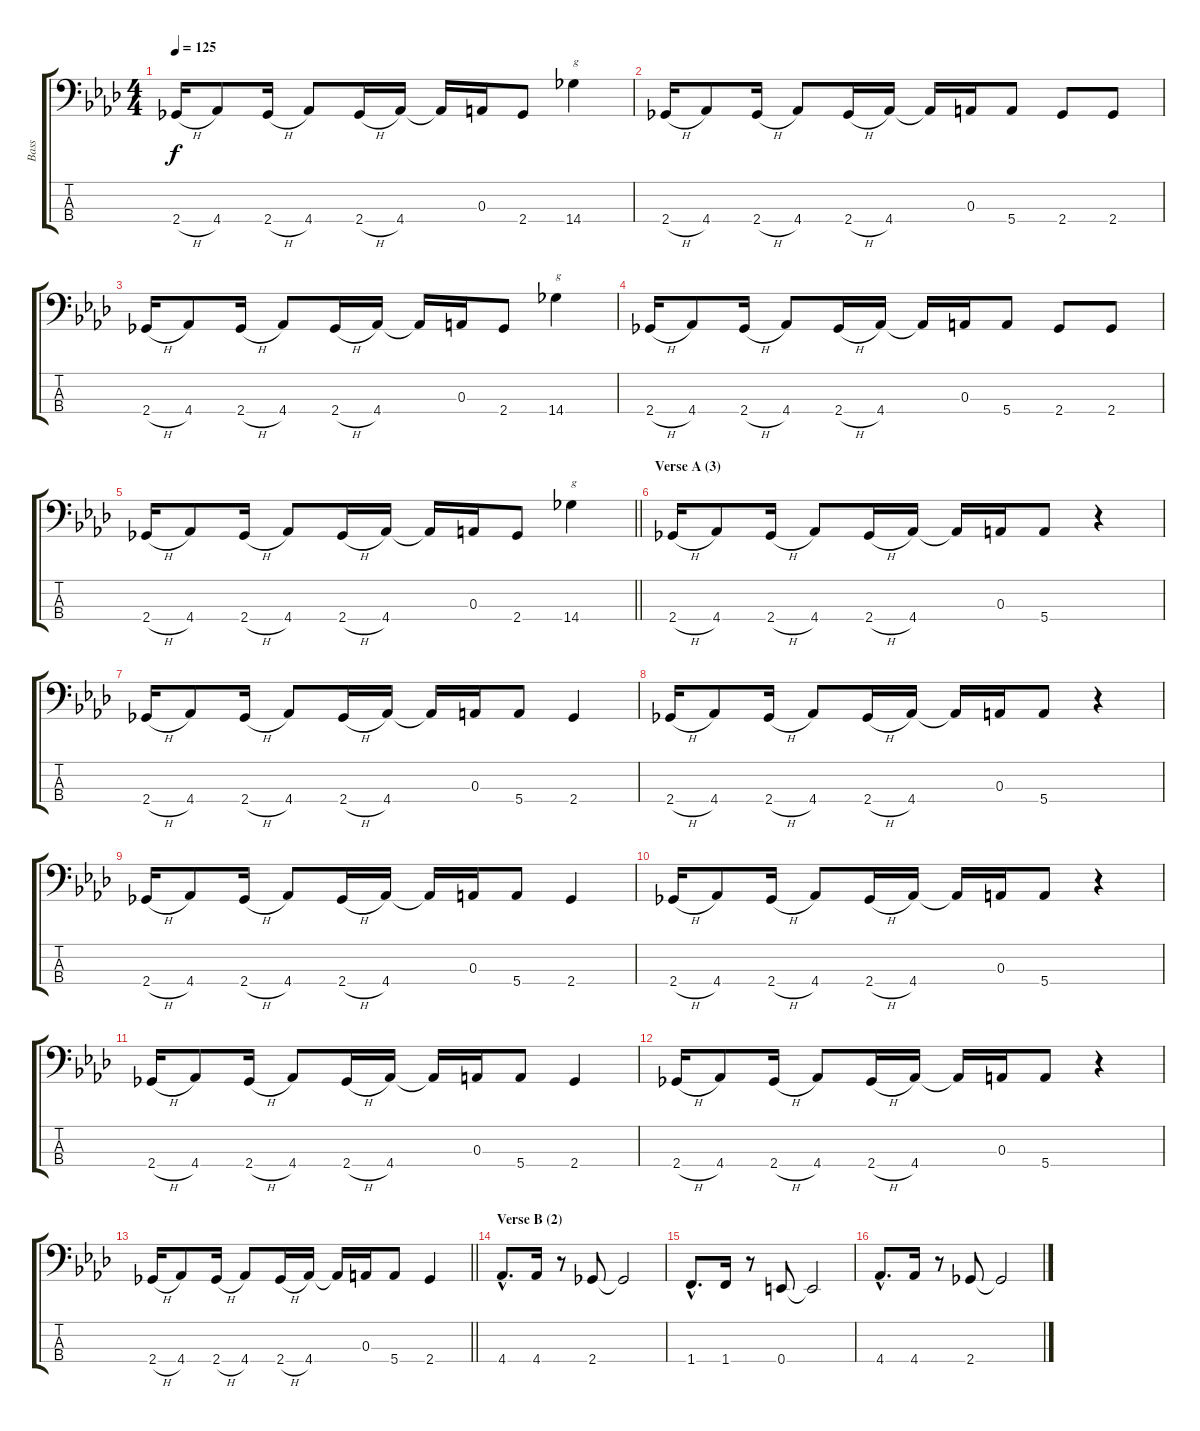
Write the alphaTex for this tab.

\track ("Bass" "Bass") {instrument electricbasspick}
\staff {score tabs}
\tuning (G2 D2 A1 E1) {hide}
\ts (4 4)
\tempo 125
\clef f4
\ks ab
2.4{h}.16{dy f} 4.4.8 2.4{h}.16 4.4.8 2.4{h}.16 4.4.16 4.4{t}.16 0.3.16 2.4.8 14.4.4{txt "g"} |
2.4{h}.16 4.4.8 2.4{h}.16 4.4.8 2.4{h}.16 4.4.16 4.4{t}.16 0.3.16 5.4.8 2.4.8 2.4.8 |
2.4{h}.16 4.4.8 2.4{h}.16 4.4.8 2.4{h}.16 4.4.16 4.4{t}.16 0.3.16 2.4.8 14.4.4{txt "g"} |
2.4{h}.16 4.4.8 2.4{h}.16 4.4.8 2.4{h}.16 4.4.16 4.4{t}.16 0.3.16 5.4.8 2.4.8 2.4.8 |
\barLineRight lightlight
2.4{h}.16 4.4.8 2.4{h}.16 4.4.8 2.4{h}.16 4.4.16 4.4{t}.16 0.3.16 2.4.8 14.4.4{txt "g"} |
\section ("" "Verse A (3)")
2.4{h}.16 4.4.8 2.4{h}.16 4.4.8 2.4{h}.16 4.4.16 4.4{t}.16 0.3.16 5.4.8 r.4 |
2.4{h}.16 4.4.8 2.4{h}.16 4.4.8 2.4{h}.16 4.4.16 4.4{t}.16 0.3.16 5.4.8 2.4.4 |
2.4{h}.16 4.4.8 2.4{h}.16 4.4.8 2.4{h}.16 4.4.16 4.4{t}.16 0.3.16 5.4.8 r.4 |
2.4{h}.16 4.4.8 2.4{h}.16 4.4.8 2.4{h}.16 4.4.16 4.4{t}.16 0.3.16 5.4.8 2.4.4 |
2.4{h}.16 4.4.8 2.4{h}.16 4.4.8 2.4{h}.16 4.4.16 4.4{t}.16 0.3.16 5.4.8 r.4 |
2.4{h}.16 4.4.8 2.4{h}.16 4.4.8 2.4{h}.16 4.4.16 4.4{t}.16 0.3.16 5.4.8 2.4.4 |
2.4{h}.16 4.4.8 2.4{h}.16 4.4.8 2.4{h}.16 4.4.16 4.4{t}.16 0.3.16 5.4.8 r.4 |
\barLineRight lightlight
2.4{h}.16 4.4.8 2.4{h}.16 4.4.8 2.4{h}.16 4.4.16 4.4{t}.16 0.3.16 5.4.8 2.4.4 |
\section ("" "Verse B (2)")
4.4{hac}.8{d} 4.4.16 r.8 2.4.8 2.4{t}.2 |
1.4{hac}.8{d} 1.4.16 r.8 0.4.8 0.4{t}.2 |
4.4{hac}.8{d} 4.4.16 r.8 2.4.8 2.4{t}.2
